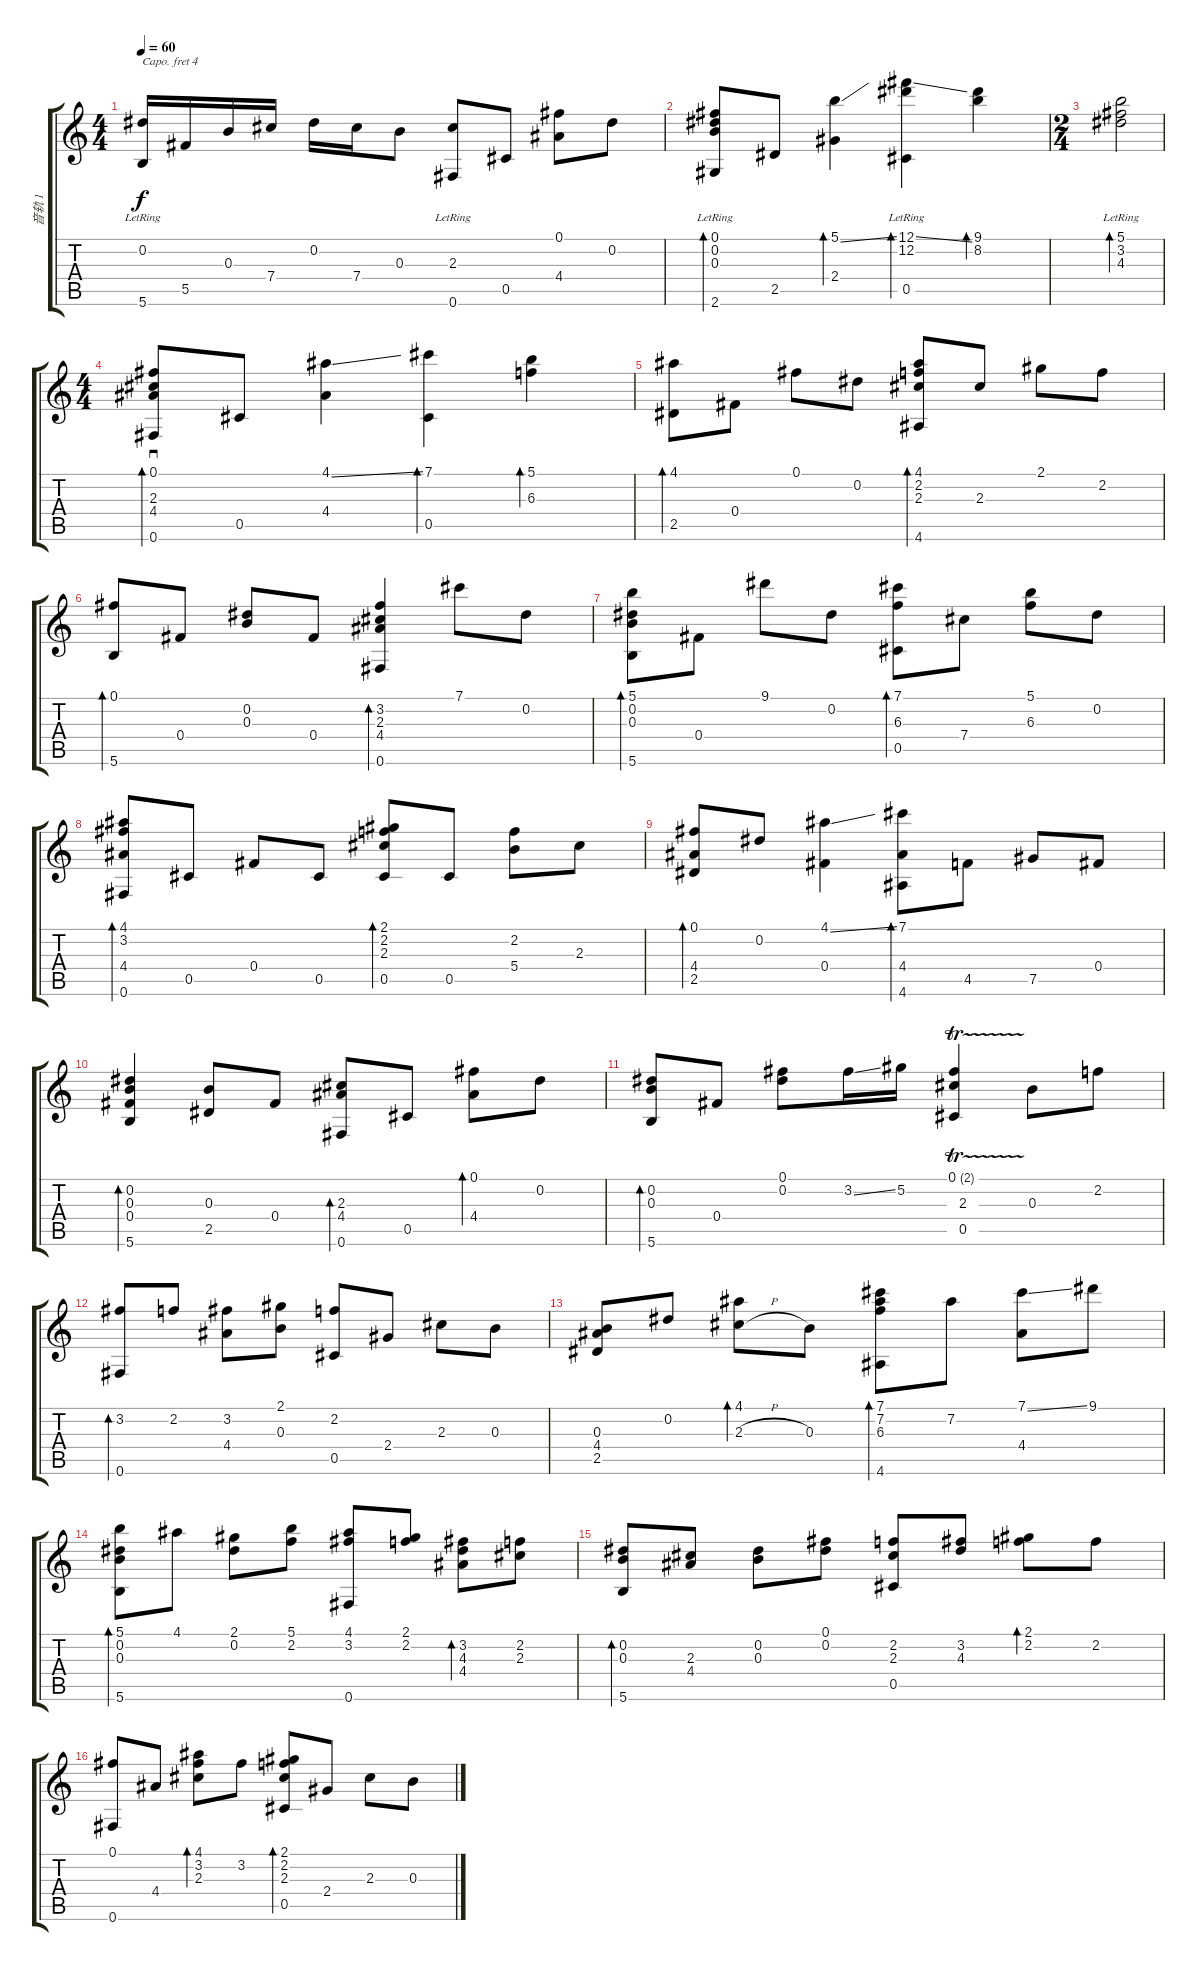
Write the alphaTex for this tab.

\track ("音轨 1" "音轨 1") {instrument acousticguitarnylon}
\staff {score tabs}
\capo 4
\tuning (D4 B3 G3 D3 A2 D2) {hide}
\ts (4 4)
\tempo 60
\clef g2
\ks c
(0.2 5.6{lr}).16{dy f} 5.5.16 0.3.16 7.4.16 0.2.16 7.4.16 0.3.8 (2.3 0.6{lr}).8 0.5.8 (0.1 4.4).8 0.2.8 |
(0.1 0.2 0.3 2.6{lr}).8{bd 480} 2.5.8 (5.1{ss} 2.4).4{bd 480} (12.1{ss} 12.2 0.5{lr}).4{bd 480} (9.1 8.2).4{bd 480} |
\ts (2 4)
(5.1{lr} 3.2 4.3).2{bd 480} |
\ts (4 4)
(0.1 2.3 4.4 0.6).8{sd bd 480} 0.5.8 (4.1{ss} 4.4).4 (7.1 0.5).4{bd 480} (5.1 6.3).4{bd 480} |
(4.1 2.5).8{bd 480} 0.4.8 0.1.8 0.2.8 (4.1 2.2 2.3 4.6).8{bd 480} 2.3.8 2.1.8 2.2.8 |
(0.1 5.6).8{bd 480} 0.4.8 (0.2 0.3).8 0.4.8 (3.2 2.3 4.4 0.6).4{bd 480} 7.1.8 0.2.8 |
(5.1 0.2 0.3 5.6).8{bd 480} 0.4.8 9.1.8 0.2.8 (7.1 6.3 0.5).8{bd 480} 7.4.8 (5.1 6.3).8 0.2.8 |
(4.1 3.2 4.4 0.6).8{bd 480} 0.5.8 0.4.8 0.5.8 (2.1 2.2 2.3 0.5).8{bd 480} 0.5.8 (2.2 5.4).8 2.3.8 |
(0.1 4.4 2.5).8{bd 480} 0.2.8 (4.1{ss} 0.4).4 (7.1 4.4 4.6).8{bd 480} 4.5.8 7.5.8 0.4.8 |
(0.2 0.3 0.4 5.6).4{bd 480} (0.3 2.5).8 0.4.8 (2.3 4.4 0.6).8{bd 480} 0.5.8 (0.1 4.4).8{bd 480} 0.2.8 |
(0.2 0.3 5.6).8{bd 480} 0.4.8 (0.1 0.2).8 3.2{ss}.16 5.2.16 (0.1{tr (2 16)} 2.3 0.5).4 0.3.8 2.2.8 |
(3.2 0.6).8{bd 480} 2.2.8 (3.2 4.4).8 (2.1 0.3).8 (2.2 0.5).8 2.4.8 2.3.8 0.3.8 |
(0.3 4.4 2.5).8 0.2.8 (4.1 2.3{h}).8{bd 480} 0.3.8 (7.1 7.2 6.3 4.6).8{bd 480} 7.2.8 (7.1{ss} 4.4).8 9.1.8 |
(5.1 0.2 0.3 5.6).8{bd 480} 4.1.8 (2.1 0.2).8 (5.1 2.2).8 (4.1 3.2 0.6).8 (2.1 2.2).8 (3.2 4.3 4.4).8{bd 480} (2.2 2.3).8 |
(0.2 0.3 5.6).8{bd 480} (2.3 4.4).8 (0.2 0.3).8 (0.1 0.2).8 (2.2 2.3 0.5).8 (3.2 4.3).8 (2.1 2.2).8{bd 480} 2.2.8 |
(0.1 0.6).8 4.4.8 (4.1 3.2 2.3).8{bd 480} 3.2.8 (2.1 2.2 2.3 0.5).8{bd 480} 2.4.8 2.3.8 0.3.8
